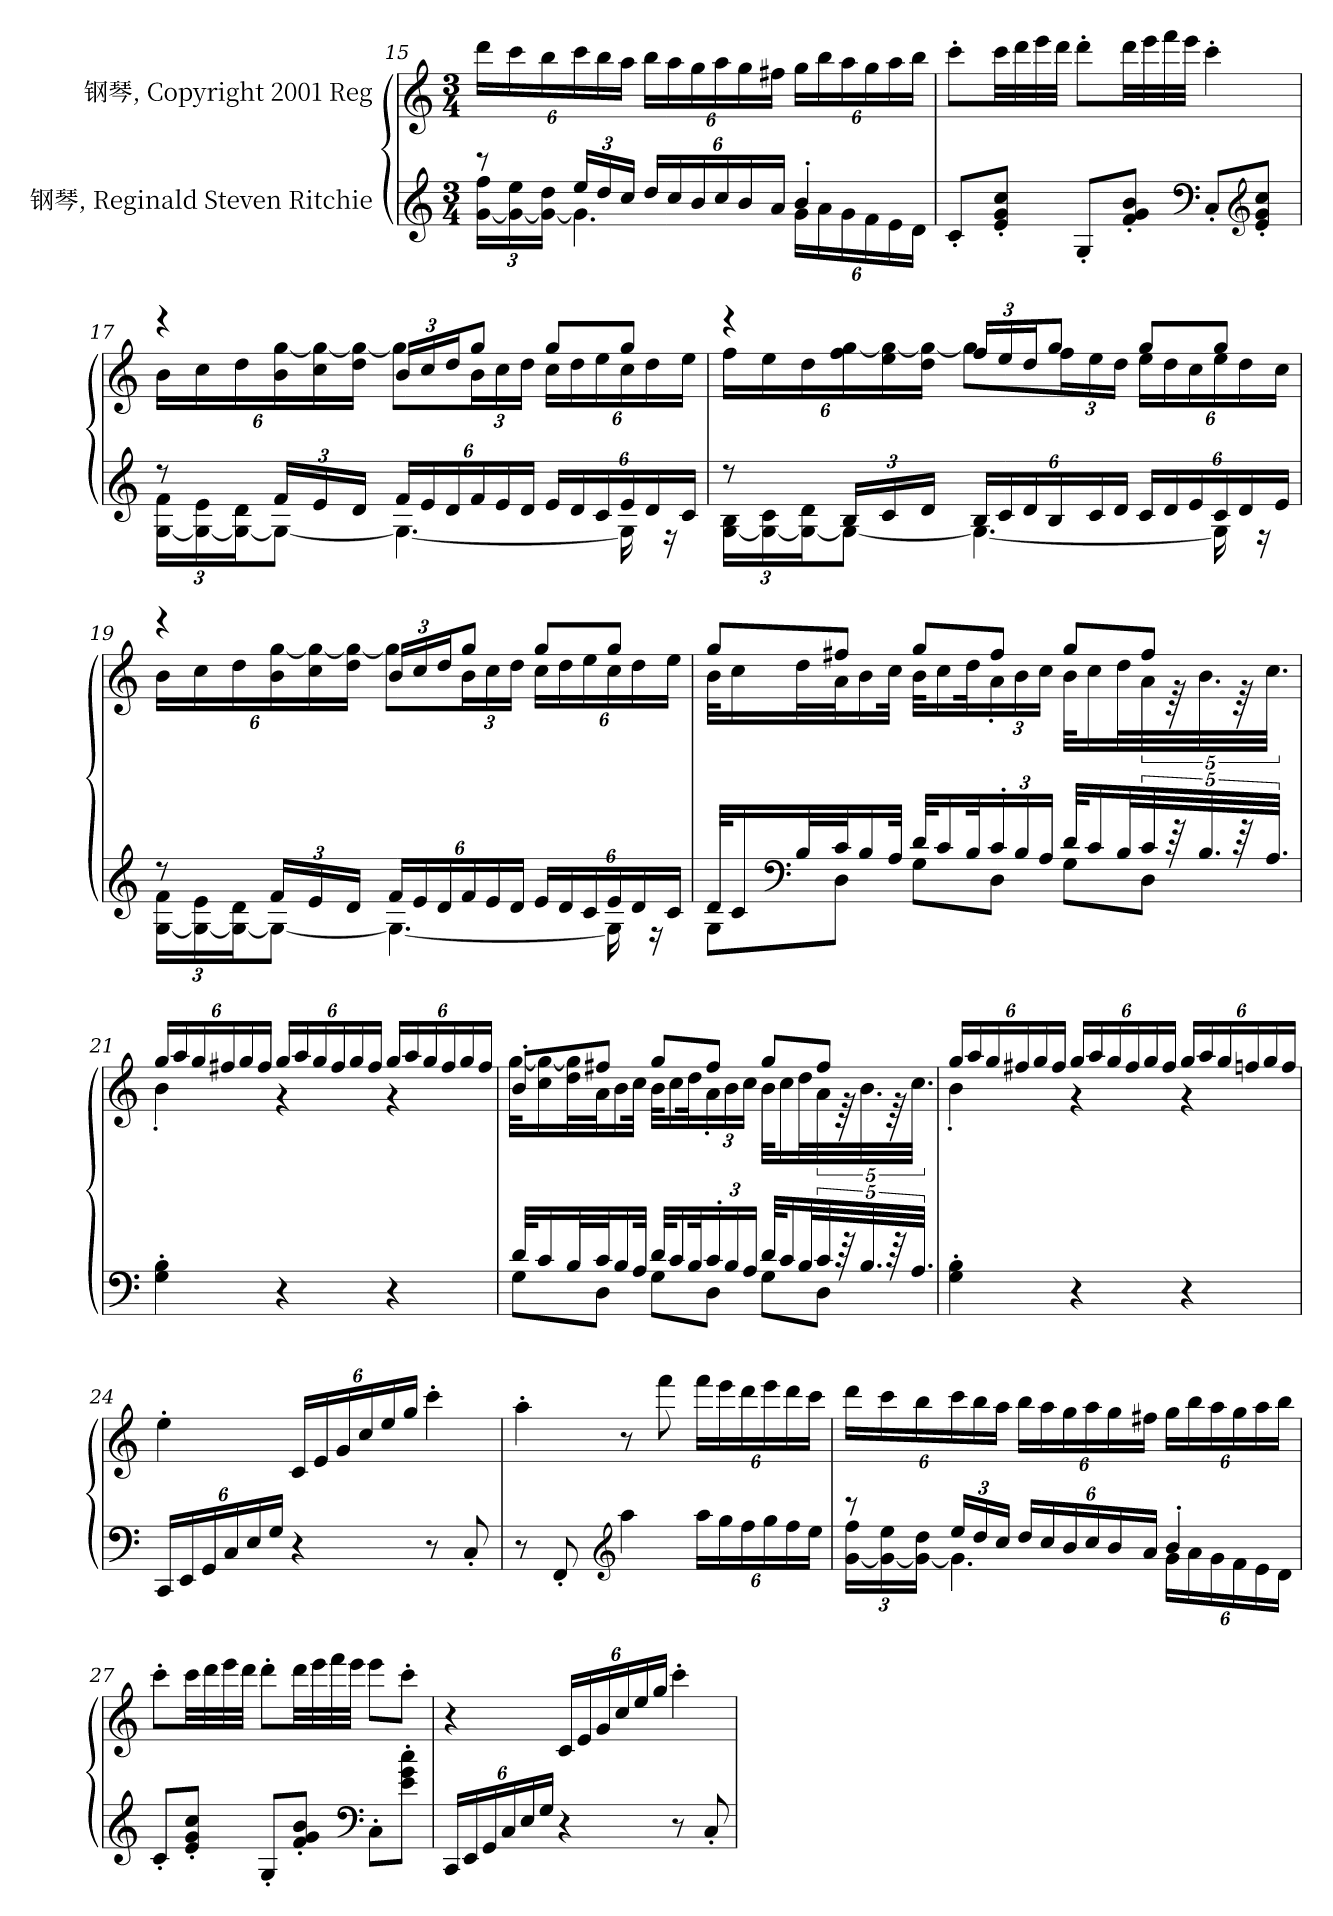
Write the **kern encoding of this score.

**kern	**kern
*part2	*part1
*staff2	*staff1
*I"钢琴, Reginald Steven Ritchie	*I"钢琴, Copyright 2001 Reg
*clefG2	*clefG2
*k[]	*k[]
*M3/4	*M3/4
=15	=15
*^	*
*	*Xbrackettup	*Xbrackettup
8r	[24g\ 24ff\LL	24ddd\LL
.	24g\_ 24ee\	24ccc\
.	24g\_ 24dd\JJ	24bb\
24ee/LL	4.g\]	24ccc\
24dd/	.	24bb\
24cc/JJ	.	24aa\JJ
24dd/LL	.	24bb\LL
24cc/	.	24aa\
24b/	.	24gg\
24cc/	.	24aa\
24b/	.	24gg\
24a/JJ	.	24ff#X\JJ
4b'/	24g\LL	24gg\LL
.	24a\	24bb\
.	24g\	24aa\
.	24f\	24gg\
.	24e\	24aa\
.	24d\JJ	24bb\JJ
*v	*v	*
!!LO:LB:g=z
=16	=16
8c'/L	8ccc'\L
8e/' 8g/' 8cc/'J	32ccc\LL
.	32ddd\
.	32eee\
.	32ddd\JJJ
8G'/L	8ddd'\L
8f/' 8g/' 8b/'J	32ddd\LL
.	32eee\
.	32fff\
.	32eee\JJJ
*clefF4	*
8C'/L	4ccc'\
*clefG2	*
8e/' 8g/' 8cc/'J	.
=17	=17
*^	*^
8r	[24G\ 24f\LL	4r	24b\LL
.	24G\_ 24e\	.	24cc\
.	24G\_ 24d\J	.	24dd\
24f/LL	8G\J_	.	24b\ [24gg\
24e/	.	.	24cc\ 24gg\_
24d/JJ	.	.	24dd\ 24gg\_JJ
24f/LL	4.G\_	24b/LL	8gg\L]
24e/	.	24cc/	.
24d/	.	24dd/J	.
24f/	.	8gg/J	24b\L
24e/	.	.	24cc\
24d/JJ	.	.	24dd\JJ
24e/LL	.	8gg/L	24cc\LL
24d/	.	.	24dd\
24c/	.	.	24ee\
24e/	16G\]	8gg/J	24cc\
24d/	.	.	24dd\
.	16r	.	.
24c/JJ	.	.	24ee\JJ
!!LO:LB:g=z	!!
=18	=18	=18	=18
8r	[24G\ 24B\LL	4r	24ff\LL
.	24G\_ 24c\	.	24ee\
.	24G\_ 24d\J	.	24dd\
24B/LL	8G\J_	.	24ff\ [24gg\
24c/	.	.	24ee\ 24gg\_
24d/JJ	.	.	24dd\ 24gg\_JJ
24B/LL	4.G\_	24ff/LL	8gg\L]
24c/	.	24ee/	.
24d/	.	24dd/J	.
24B/	.	8gg/J	24ff\L
24c/	.	.	24ee\
24d/JJ	.	.	24dd\JJ
24c/LL	.	8gg/L	24ee\LL
24d/	.	.	24dd\
24e/	.	.	24cc\
24c/	16G\]	8gg/J	24ee\
24d/	.	.	24dd\
.	16r	.	.
24e/JJ	.	.	24cc\JJ
!!LO:LB:g=z	!!
=19	=19	=19	=19
8r	[24G\ 24f\LL	4r	24b\LL
.	24G\_ 24e\	.	24cc\
.	24G\_ 24d\J	.	24dd\
24f/LL	8G\J_	.	24b\ [24gg\
24e/	.	.	24cc\ 24gg\_
24d/JJ	.	.	24dd\ 24gg\_JJ
24f/LL	4.G\_	24b/LL	8gg\L]
24e/	.	24cc/	.
24d/	.	24dd/J	.
24f/	.	8gg/J	24b\L
24e/	.	.	24cc\
24d/JJ	.	.	24dd\JJ
24e/LL	.	8gg/L	24cc\LL
24d/	.	.	24dd\
24c/	.	.	24ee\
24e/	16G\]	8gg/J	24cc\
24d/	.	.	24dd\
.	16r	.	.
24c/JJ	.	.	24ee\JJ
!!LO:LB:g=z	!!
=20	=20	=20	=20
32d/KLL	8G\L	8gg/L	32b\KLL
16c/	.	.	16cc\
*clefF4	*	*	*
32B/L	.	.	32dd\L
32c/J	8D\J	8ff#X/J	32a\J
16B/	.	.	16b\
32A/JJk	.	.	32cc\JJk
32d/KLL	8G\L	8gg/L	32b\KLL
16c/	.	.	16cc\
32B/K	.	.	32dd\K
24c'/	8D\J	8ff#/J	24a'\
24B/	.	.	24b\
24A/JJ	.	.	24cc\JJ
32d/KLL	8G\L	8gg/L	32b\KLL
16c/	.	.	16cc\
32B/L	.	.	32dd\L
*brackettup	*	*	*brackettup
40c/JJJ	8D\J	8ff#/J	40a\JJJ
80r	.	.	80r
40.B/	.	.	40.b\
80r	.	.	80r
40.A/	.	.	40.cc\
*v	*v	*	*
=21	=21	=21
*	*Xbrackettup	*
4G\' 4B\'	24gg/LL	4b'\
.	24aa/	.
.	24gg/	.
.	24ff#X/	.
.	24gg/	.
.	24ff#/JJ	.
4r	24gg/LL	4r
.	24aa/	.
.	24gg/	.
.	24ff#/	.
.	24gg/	.
.	24ff#/JJ	.
4r	24gg/LL	4r
.	24aa/	.
.	24gg/	.
.	24ff#/	.
.	24gg/	.
.	24ff#/JJ	.
!!LO:PB:g=z	!!
=22	=22	=22
*^	*	*
32d/KLL	8G\L	8b'/L	[32gg\KLL
16c/	.	.	16cc\ 16gg\_
32B/L	.	.	32dd\ 32gg\]L
32c/J	8D\J	8ff#X/J	32a\J
16B/	.	.	16b\
32A/JJk	.	.	32cc\JJk
32d/KLL	8G\L	8gg/L	32b\KLL
16c/	.	.	16cc\
32B/K	.	.	32dd\K
*Xbrackettup	*	*	*
24c'/	8D\J	8ff#/J	24a'\
24B/	.	.	24b\
24A/JJ	.	.	24cc\JJ
32d/KLL	8G\L	8gg/L	32b\KLL
16c/	.	.	16cc\
32B/L	.	.	32dd\L
*brackettup	*	*	*brackettup
40c/JJJ	8D\J	8ff#/J	40a\JJJ
80r	.	.	80r
40.B/	.	.	40.b\
80r	.	.	80r
40.A/	.	.	40.cc\
*v	*v	*	*
=23	=23	=23
*	*Xbrackettup	*
4G\' 4B\'	24gg/LL	4b'\
.	24aa/	.
.	24gg/	.
.	24ff#X/	.
.	24gg/	.
.	24ff#/JJ	.
4r	24gg/LL	4r
.	24aa/	.
.	24gg/	.
.	24ff#/	.
.	24gg/	.
.	24ff#/JJ	.
4r	24gg/LL	4r
.	24aa/	.
.	24gg/	.
.	24ffn/	.
.	24gg/	.
.	24ff/JJ	.
*	*v	*v
!!LO:LB:g=z
=24	=24
*Xbrackettup	*
24CC/LL	4ee'\
24EE/	.
24GG/	.
24C/	.
24E/	.
24G/JJ	.
4r	24c/LL
.	24e/
.	24g/
.	24cc/
.	24ee/
.	24gg/JJ
8r	4ccc'\
8C'/	.
=25	=25
8r	4aa'\
8FF'/	.
*clefG2	*
4aa\	8r
.	8fff\
24aa\LL	24fff\LL
24gg\	24eee\
24ff\	24ddd\
24gg\	24eee\
24ff\	24ddd\
24ee\JJ	24ccc\JJ
!!LO:LB:g=z
=26	=26
*^	*
8r	[24g\ 24ff\LL	24ddd\LL
.	24g\_ 24ee\	24ccc\
.	24g\_ 24dd\JJ	24bb\
24ee/LL	4.g\]	24ccc\
24dd/	.	24bb\
24cc/JJ	.	24aa\JJ
24dd/LL	.	24bb\LL
24cc/	.	24aa\
24b/	.	24gg\
24cc/	.	24aa\
24b/	.	24gg\
24a/JJ	.	24ff#X\JJ
4b'/	24g\LL	24gg\LL
.	24a\	24bb\
.	24g\	24aa\
.	24f\	24gg\
.	24e\	24aa\
.	24d\JJ	24bb\JJ
*v	*v	*
=27	=27
8c'/L	8ccc'\L
8e/' 8g/' 8cc/'J	32ccc\LL
.	32ddd\
.	32eee\
.	32ddd\JJJ
8G'/L	8ddd'\L
8f/' 8g/' 8b/'J	32ddd\LL
.	32eee\
.	32fff\
.	32eee\JJJ
*clefF4	*
8C'\L	8eee\L
8e\' 8g\' 8cc\'J	8ccc'\J
!!LO:LB:g=z
=28	=28
24CC/LL	4r
24EE/	.
24GG/	.
24C/	.
24E/	.
24G/JJ	.
4r	24c/LL
.	24e/
.	24g/
.	24cc/
.	24ee/
.	24gg/JJ
8r	4ccc'\
8C'/	.
=	=
*-	*-
